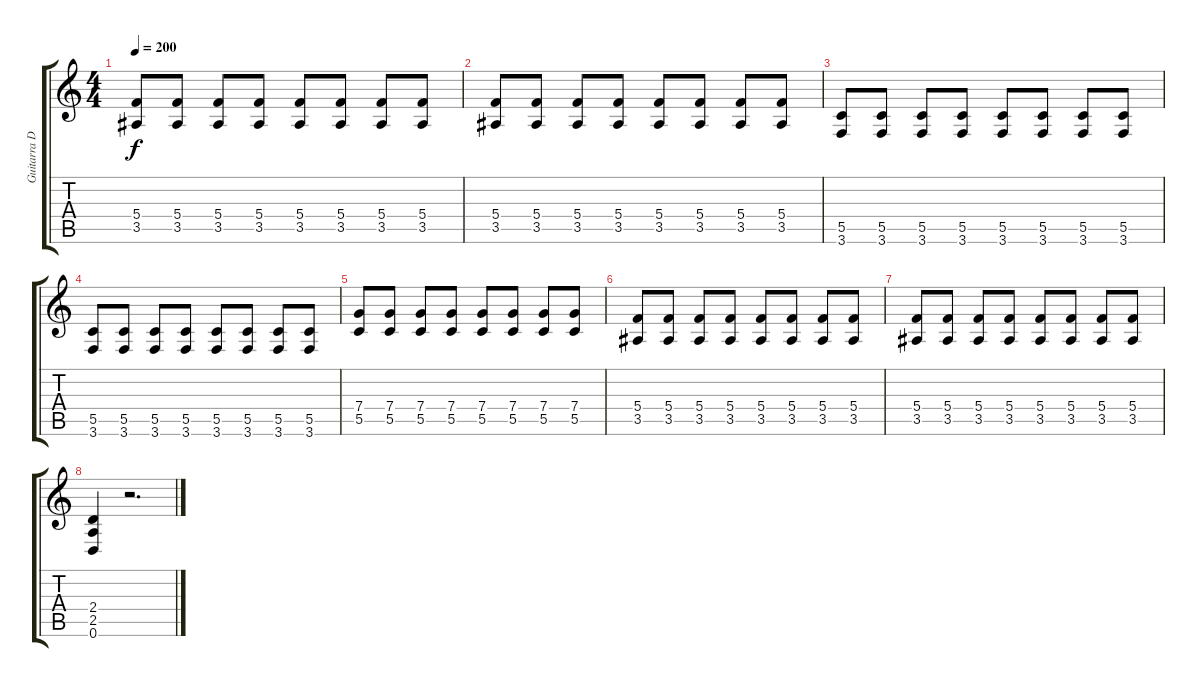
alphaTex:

\track ("Guitarra Dani" "Guitarra D") {instrument distortionguitar}
\staff {score tabs}
\tuning (D4 A3 F3 C3 G2 D2) {hide}
\ts (4 4)
\tempo 200
\clef g2
\ks c
(5.4 3.5).8{dy f} (5.4 3.5).8 (5.4 3.5).8 (5.4 3.5).8 (5.4 3.5).8 (5.4 3.5).8 (5.4 3.5).8 (5.4 3.5).8 |
(5.4 3.5).8 (5.4 3.5).8 (5.4 3.5).8 (5.4 3.5).8 (5.4 3.5).8 (5.4 3.5).8 (5.4 3.5).8 (5.4 3.5).8 |
(5.5 3.6).8 (5.5 3.6).8 (5.5 3.6).8 (5.5 3.6).8 (5.5 3.6).8 (5.5 3.6).8 (5.5 3.6).8 (5.5 3.6).8 |
(5.5 3.6).8 (5.5 3.6).8 (5.5 3.6).8 (5.5 3.6).8 (5.5 3.6).8 (5.5 3.6).8 (5.5 3.6).8 (5.5 3.6).8 |
(7.4 5.5).8 (7.4 5.5).8 (7.4 5.5).8 (7.4 5.5).8 (7.4 5.5).8 (7.4 5.5).8 (7.4 5.5).8 (7.4 5.5).8 |
(5.4 3.5).8 (5.4 3.5).8 (5.4 3.5).8 (5.4 3.5).8 (5.4 3.5).8 (5.4 3.5).8 (5.4 3.5).8 (5.4 3.5).8 |
(5.4 3.5).8 (5.4 3.5).8 (5.4 3.5).8 (5.4 3.5).8 (5.4 3.5).8 (5.4 3.5).8 (5.4 3.5).8 (5.4 3.5).8 |
(2.4 2.5 0.6).4 r.2{d}
